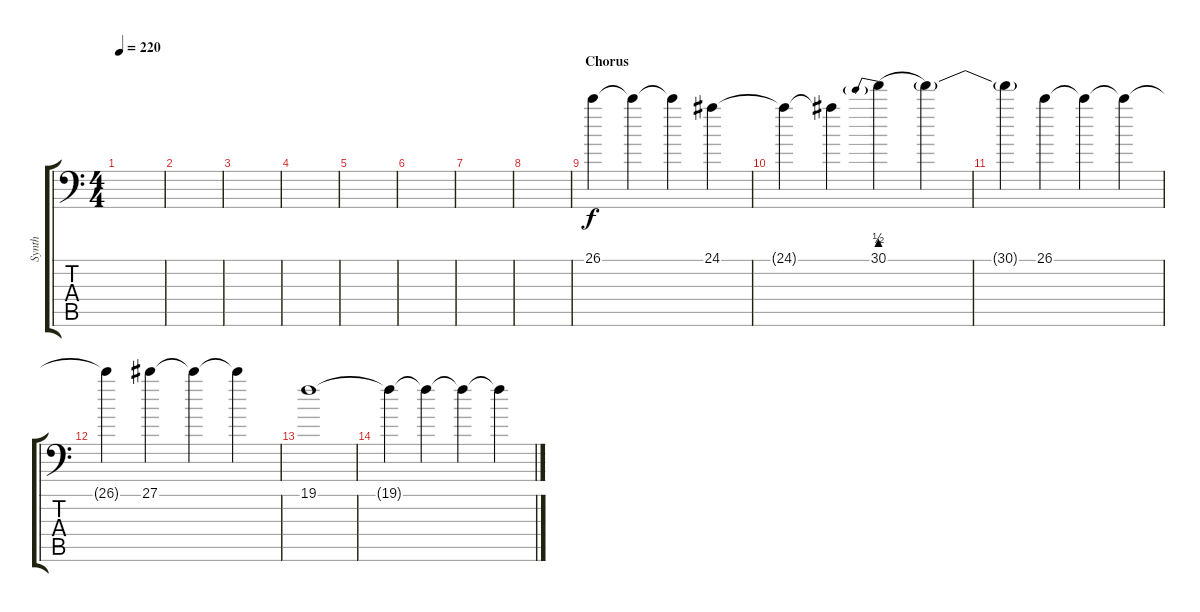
\track ("Synth" "Synth") {instrument lead2sawtooth}
\staff {score tabs}
\tuning (Bb3 F3 Db3 Ab2 Eb2 Bb1) {hide}
\ts (4 4)
\tempo 220
\clef f4
\ks c
|
|
|
|
|
|
|
|
\section ("" "Chorus")
26.1.4 26.1{t}.4 26.1{t}.4 24.1.4 |
24.1{t}.4 24.1{t}.4 30.1{be (prebend 0 2 60 2)}.4 30.1{t}.4 |
30.1{t}.4 26.1.4 26.1{t}.4 26.1{t}.4 |
26.1{t}.4 27.1.4 27.1{t}.4 27.1{t}.4 |
19.1.1 |
19.1{t}.4 19.1{t}.4 19.1{t}.4 19.1{t}.4
